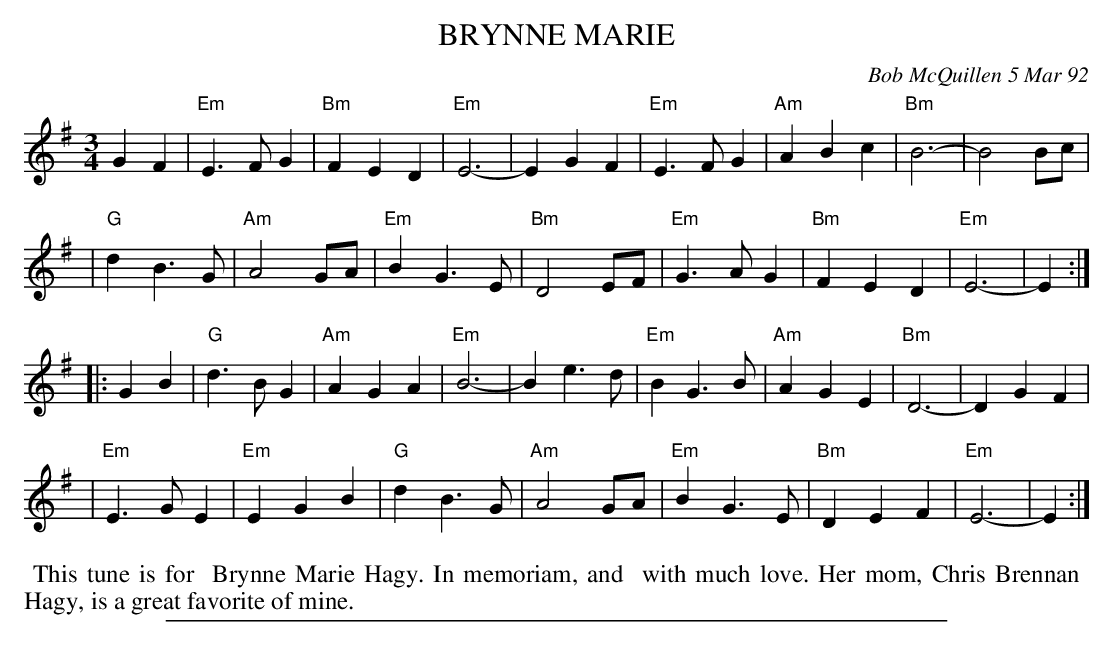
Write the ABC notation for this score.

X:1
T: BRYNNE MARIE
C: Bob McQuillen 5 Mar 92
M: 3/4
L: 1/4
K: Em
GF \
| "Em"E>FG | "Bm"FED | "Em"E3- | EGF | "Em"E>FG | "Am"ABc | "Bm"B3- | B2B/c/ |
| "G"dB>G | "Am"A2G/A/ | "Em"BG>E | "Bm"D2E/F/ | "Em"G>AG | "Bm"FED | "Em"E3- | E :|
|: GB \
| "G"d>BG | "Am"AGA | "Em"B3- | Be>d | "Em"BG>B | "Am"AGE | "Bm"D3- | DGF |
| "Em"E>GE | "Em"EGB | "G"dB>G | "Am"A2G/A/ | "Em"BG>E | "Bm"DEF | "Em"E3- | E :|
